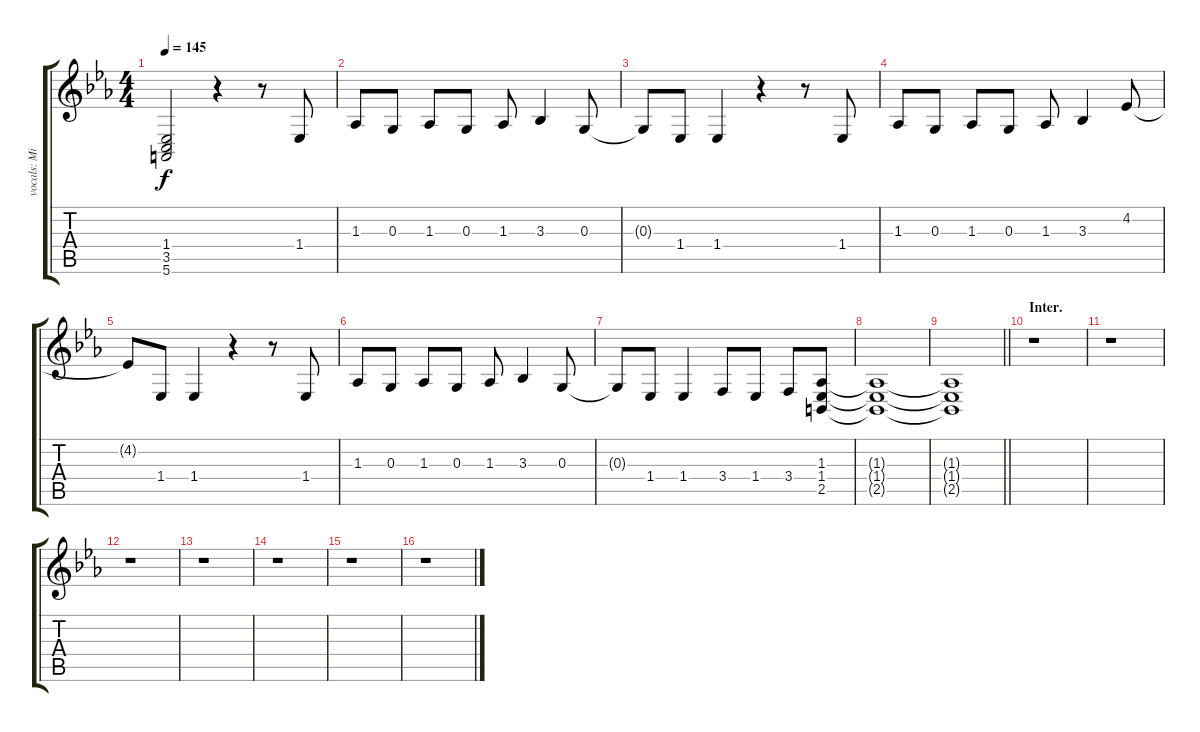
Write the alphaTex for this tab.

\track ("vocals: Minako Kotobuki" "vocals: Mi") {instrument violin}
\staff {score tabs}
\tuning (E4 B3 G3 D3 A2 E2) {hide}
\ts (4 4)
\tempo 145
\clef g2
\ks eb
(1.4 3.5 5.6).2{dy f} r.4 r.8 1.4.8 |
1.3.8 0.3.8 1.3.8 0.3.8 1.3.8 3.3.4 0.3.8 |
0.3{t}.8 1.4.8 1.4.4 r.4 r.8 1.4.8 |
1.3.8 0.3.8 1.3.8 0.3.8 1.3.8 3.3.4 4.2.8 |
4.2{t}.8 1.4.8 1.4.4 r.4 r.8 1.4.8 |
1.3.8 0.3.8 1.3.8 0.3.8 1.3.8 3.3.4 0.3.8 |
0.3{t}.8 1.4.8 1.4.4 3.4.8 1.4.8 3.4.8 (1.3 1.4 2.5).8 |
(1.3{t} 1.4{t} 2.5{t}).1 |
\barLineRight lightlight
(1.3{t} 1.4{t} 2.5{t}).1 |
\section ("" "Inter.")
r.1 |
r.1 |
r.1 |
r.1 |
r.1 |
r.1 |
r.1
